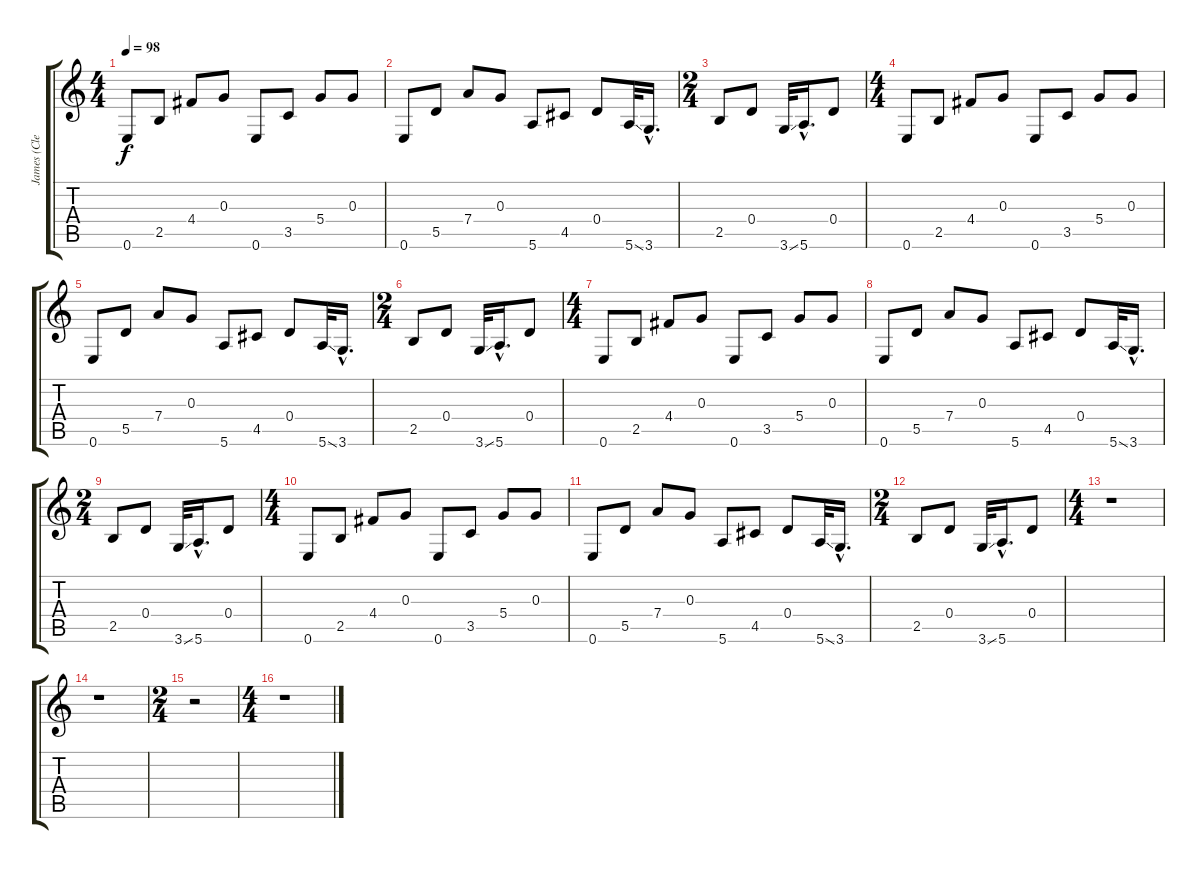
\track ("James (Clean Guitar)" "James (Cle") {instrument electricguitarclean}
\staff {score tabs}
\tuning (E4 B3 G3 D3 A2 E2) {hide}
\ts (4 4)
\tempo 98
\clef g2
\ks c
0.6.8{dy f} 2.5.8 4.4.8 0.3.8 0.6.8 3.5.8 5.4.8 0.3.8 |
0.6.8 5.5.8 7.4.8 0.3.8 5.6.8 4.5.8 0.4.8 5.6{ss}.32 3.6{hac}.16{d} |
\ts (2 4)
2.5.8 0.4.8 3.6{ss}.32 5.6{hac}.16{d} 0.4.8 |
\ts (4 4)
0.6.8 2.5.8 4.4.8 0.3.8 0.6.8 3.5.8 5.4.8 0.3.8 |
0.6.8 5.5.8 7.4.8 0.3.8 5.6.8 4.5.8 0.4.8 5.6{ss}.32 3.6{hac}.16{d} |
\ts (2 4)
2.5.8 0.4.8 3.6{ss}.32 5.6{hac}.16{d} 0.4.8 |
\ts (4 4)
0.6.8 2.5.8 4.4.8 0.3.8 0.6.8 3.5.8 5.4.8 0.3.8 |
0.6.8 5.5.8 7.4.8 0.3.8 5.6.8 4.5.8 0.4.8 5.6{ss}.32 3.6{hac}.16{d} |
\ts (2 4)
2.5.8 0.4.8 3.6{ss}.32 5.6{hac}.16{d} 0.4.8 |
\ts (4 4)
0.6.8 2.5.8 4.4.8 0.3.8 0.6.8 3.5.8 5.4.8 0.3.8 |
0.6.8 5.5.8 7.4.8 0.3.8 5.6.8 4.5.8 0.4.8 5.6{ss}.32 3.6{hac}.16{d} |
\ts (2 4)
2.5.8 0.4.8 3.6{ss}.32 5.6{hac}.16{d} 0.4.8 |
\ts (4 4)
r.1 |
r.1 |
\ts (2 4)
r.2 |
\ts (4 4)
r.1
